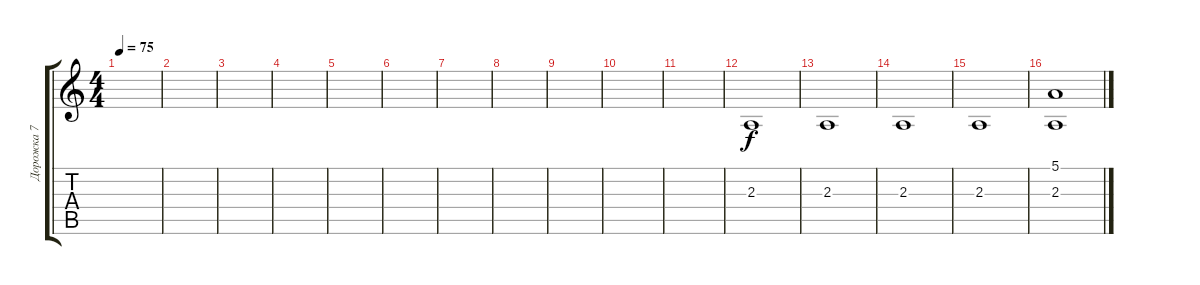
\track ("Дорожка 7" "Дорожка 7") {instrument choiraahs}
\staff {score tabs}
\tuning (E4 B3 G3 D3 A2 E2) {hide}
\ts (4 4)
\tempo 75
\clef g2
\ks c
|
|
|
|
|
|
|
|
|
|
|
2.3.1 |
2.3.1 |
2.3.1 |
2.3.1 |
(5.1 2.3).1
